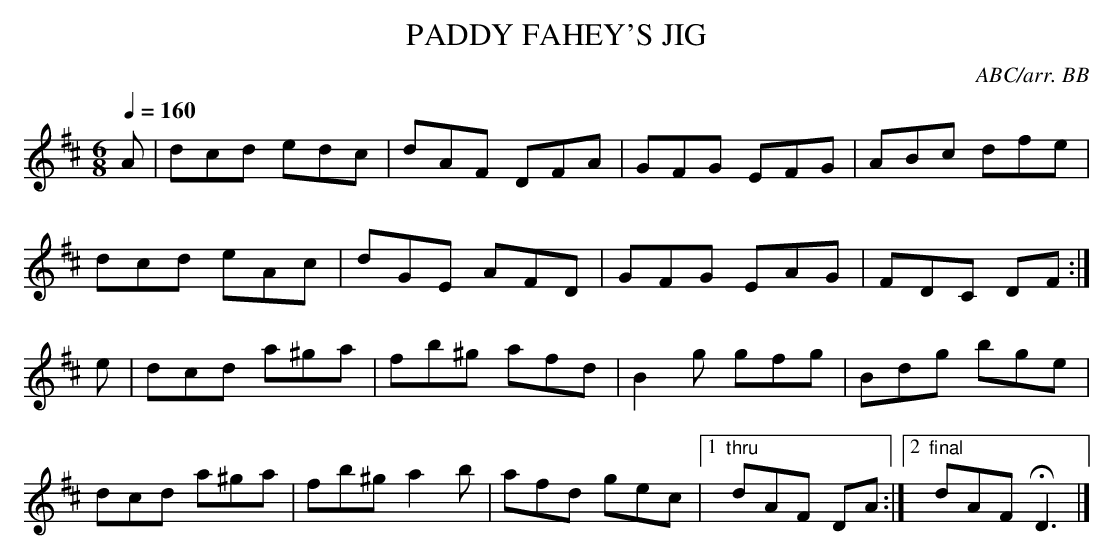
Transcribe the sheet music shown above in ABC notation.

X:1
T:PADDY FAHEY'S JIG
C:ABC/arr. BB
M:6/8
Q:1/4=160
K:D % transposed from C
A|dcd edc|dAF DFA|GFG EFG|ABc dfe|
dcd eAc|dGE AFD|GFG EAG|FDC DF :|
e|dcd a^ga|fb^g afd|B2g gfg|Bdg bge|
dcd a^ga|fb^g a2b|afd gec|1 "thru"dAF DA :|\
[2 "final"dAF HD3|]
